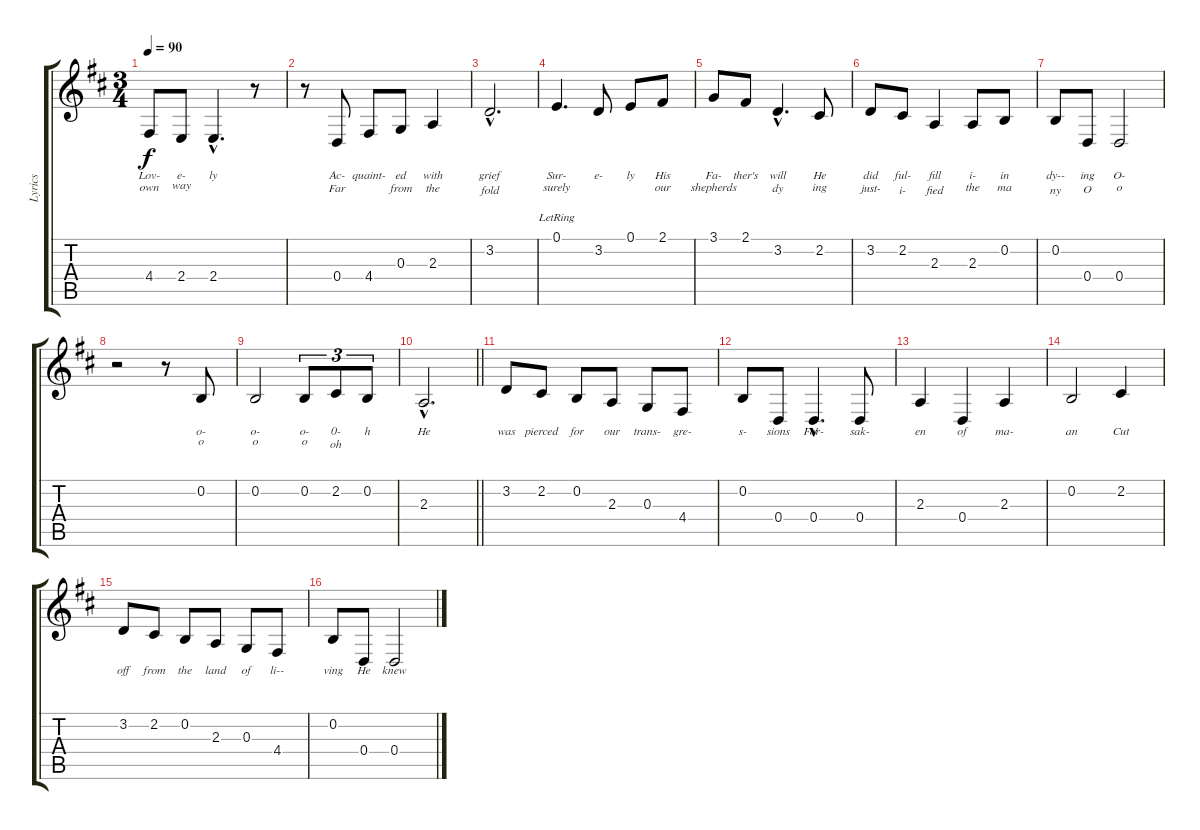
\track ("Lyrics" "Lyrics") {instrument oboe}
\staff {score tabs}
\tuning (E4 B3 G3 D3 A2 E2) {hide}
\ts (3 4)
\tempo 90
\clef g2
\ks d
4.4.8{lyrics (0 "Lov-") lyrics (1 "own") lyrics (2 "") lyrics (3 "") lyrics (4 "") dy f} 2.4.8{lyrics (0 "e-") lyrics (1 "way") lyrics (2 "") lyrics (3 "") lyrics (4 "")} 2.4{hac}.4{d lyrics (0 "ly") lyrics (1 "") lyrics (2 "") lyrics (3 "") lyrics (4 "")} r.8 |
r.8 0.4.8{lyrics (0 "Ac-") lyrics (1 "Far") lyrics (2 "") lyrics (3 "") lyrics (4 "")} 4.4.8{lyrics (0 "quaint-") lyrics (1 "") lyrics (2 "") lyrics (3 "") lyrics (4 "")} 0.3.8{lyrics (0 "ed") lyrics (1 "from") lyrics (2 "") lyrics (3 "") lyrics (4 "")} 2.3.4{lyrics (0 "with") lyrics (1 "the") lyrics (2 "") lyrics (3 "") lyrics (4 "")} |
3.2{hac}.2{d lyrics (0 "grief") lyrics (1 "fold") lyrics (2 "") lyrics (3 "") lyrics (4 "")} |
0.1{lr}.4{d lyrics (0 "Sur-") lyrics (1 "surely") lyrics (2 "") lyrics (3 "") lyrics (4 "")} 3.2.8{lyrics (0 "e-") lyrics (1 "") lyrics (2 "") lyrics (3 "") lyrics (4 "")} 0.1.8{lyrics (0 "ly") lyrics (1 "") lyrics (2 "") lyrics (3 "") lyrics (4 "")} 2.1.8{lyrics (0 "His") lyrics (1 "our") lyrics (2 "") lyrics (3 "") lyrics (4 "")} |
3.1.8{lyrics (0 "Fa-") lyrics (1 "shepherds") lyrics (2 "") lyrics (3 "") lyrics (4 "")} 2.1.8{lyrics (0 "ther's") lyrics (1 "") lyrics (2 "") lyrics (3 "") lyrics (4 "")} 3.2{hac}.4{d lyrics (0 "will") lyrics (1 "dy") lyrics (2 "") lyrics (3 "") lyrics (4 "")} 2.2.8{lyrics (0 "He") lyrics (1 "ing") lyrics (2 "") lyrics (3 "") lyrics (4 "")} |
3.2.8{lyrics (0 "did") lyrics (1 "just-") lyrics (2 "") lyrics (3 "") lyrics (4 "")} 2.2.8{lyrics (0 "ful-") lyrics (1 "i-") lyrics (2 "") lyrics (3 "") lyrics (4 "")} 2.3.4{lyrics (0 "fill") lyrics (1 "fied") lyrics (2 "") lyrics (3 "") lyrics (4 "")} 2.3.8{lyrics (0 "i-") lyrics (1 "the") lyrics (2 "") lyrics (3 "") lyrics (4 "")} 0.2.8{lyrics (0 "in") lyrics (1 "ma") lyrics (2 "") lyrics (3 "") lyrics (4 "")} |
0.2.8{lyrics (0 "dy--") lyrics (1 "ny") lyrics (2 "") lyrics (3 "") lyrics (4 "")} 0.4.8{lyrics (0 "ing") lyrics (1 "O") lyrics (2 "") lyrics (3 "") lyrics (4 "")} 0.4.2{lyrics (0 "O-") lyrics (1 "o") lyrics (2 "") lyrics (3 "") lyrics (4 "")} |
r.2 r.8 0.2.8{lyrics (0 "o-") lyrics (1 "o") lyrics (2 "") lyrics (3 "") lyrics (4 "")} |
0.2.2{lyrics (0 "o-") lyrics (1 "o") lyrics (2 "") lyrics (3 "") lyrics (4 "")} 0.2.8{tu (3 2) lyrics (0 "o-") lyrics (1 "o") lyrics (2 "") lyrics (3 "") lyrics (4 "")} 2.2.8{tu (3 2) lyrics (0 "0-") lyrics (1 "oh") lyrics (2 "") lyrics (3 "") lyrics (4 "")} 0.2.8{tu (3 2) lyrics (0 "h") lyrics (1 "") lyrics (2 "") lyrics (3 "") lyrics (4 "")} |
\barLineRight lightlight
2.3{hac}.2{d lyrics (0 "He") lyrics (1 "") lyrics (2 "") lyrics (3 "") lyrics (4 "")} |
3.2.8{lyrics (0 "was") lyrics (1 "") lyrics (2 "") lyrics (3 "") lyrics (4 "")} 2.2.8{lyrics (0 "pierced") lyrics (1 "") lyrics (2 "") lyrics (3 "") lyrics (4 "")} 0.2.8{lyrics (0 "for") lyrics (1 "") lyrics (2 "") lyrics (3 "") lyrics (4 "")} 2.3.8{lyrics (0 "our") lyrics (1 "") lyrics (2 "") lyrics (3 "") lyrics (4 "")} 0.3.8{lyrics (0 "trans-") lyrics (1 "") lyrics (2 "") lyrics (3 "") lyrics (4 "")} 4.4.8{lyrics (0 "gre-") lyrics (1 "") lyrics (2 "") lyrics (3 "") lyrics (4 "")} |
0.2.8{lyrics (0 "s-") lyrics (1 "") lyrics (2 "") lyrics (3 "") lyrics (4 "")} 0.4.8{lyrics (0 "sions") lyrics (1 "") lyrics (2 "") lyrics (3 "") lyrics (4 "")} 0.4{hac}.4{d lyrics (0 "For-") lyrics (1 "") lyrics (2 "") lyrics (3 "") lyrics (4 "")} 0.4.8{lyrics (0 "sak-") lyrics (1 "") lyrics (2 "") lyrics (3 "") lyrics (4 "")} |
2.3.4{lyrics (0 "en") lyrics (1 "") lyrics (2 "") lyrics (3 "") lyrics (4 "")} 0.4.4{lyrics (0 "of") lyrics (1 "") lyrics (2 "") lyrics (3 "") lyrics (4 "")} 2.3.4{lyrics (0 "ma-") lyrics (1 "") lyrics (2 "") lyrics (3 "") lyrics (4 "")} |
0.2.2{lyrics (0 "an") lyrics (1 "") lyrics (2 "") lyrics (3 "") lyrics (4 "")} 2.2.4{lyrics (0 "Cut") lyrics (1 "") lyrics (2 "") lyrics (3 "") lyrics (4 "")} |
3.2.8{lyrics (0 "off") lyrics (1 "") lyrics (2 "") lyrics (3 "") lyrics (4 "")} 2.2.8{lyrics (0 "from") lyrics (1 "") lyrics (2 "") lyrics (3 "") lyrics (4 "")} 0.2.8{lyrics (0 "the") lyrics (1 "") lyrics (2 "") lyrics (3 "") lyrics (4 "")} 2.3.8{lyrics (0 "land") lyrics (1 "") lyrics (2 "") lyrics (3 "") lyrics (4 "")} 0.3.8{lyrics (0 "of") lyrics (1 "") lyrics (2 "") lyrics (3 "") lyrics (4 "")} 4.4.8{lyrics (0 "li--") lyrics (1 "") lyrics (2 "") lyrics (3 "") lyrics (4 "")} |
0.2.8{lyrics (0 "ving") lyrics (1 "") lyrics (2 "") lyrics (3 "") lyrics (4 "")} 0.4.8{lyrics (0 "He") lyrics (1 "") lyrics (2 "") lyrics (3 "") lyrics (4 "")} 0.4.2{lyrics (0 "knew") lyrics (1 "") lyrics (2 "") lyrics (3 "") lyrics (4 "")}
